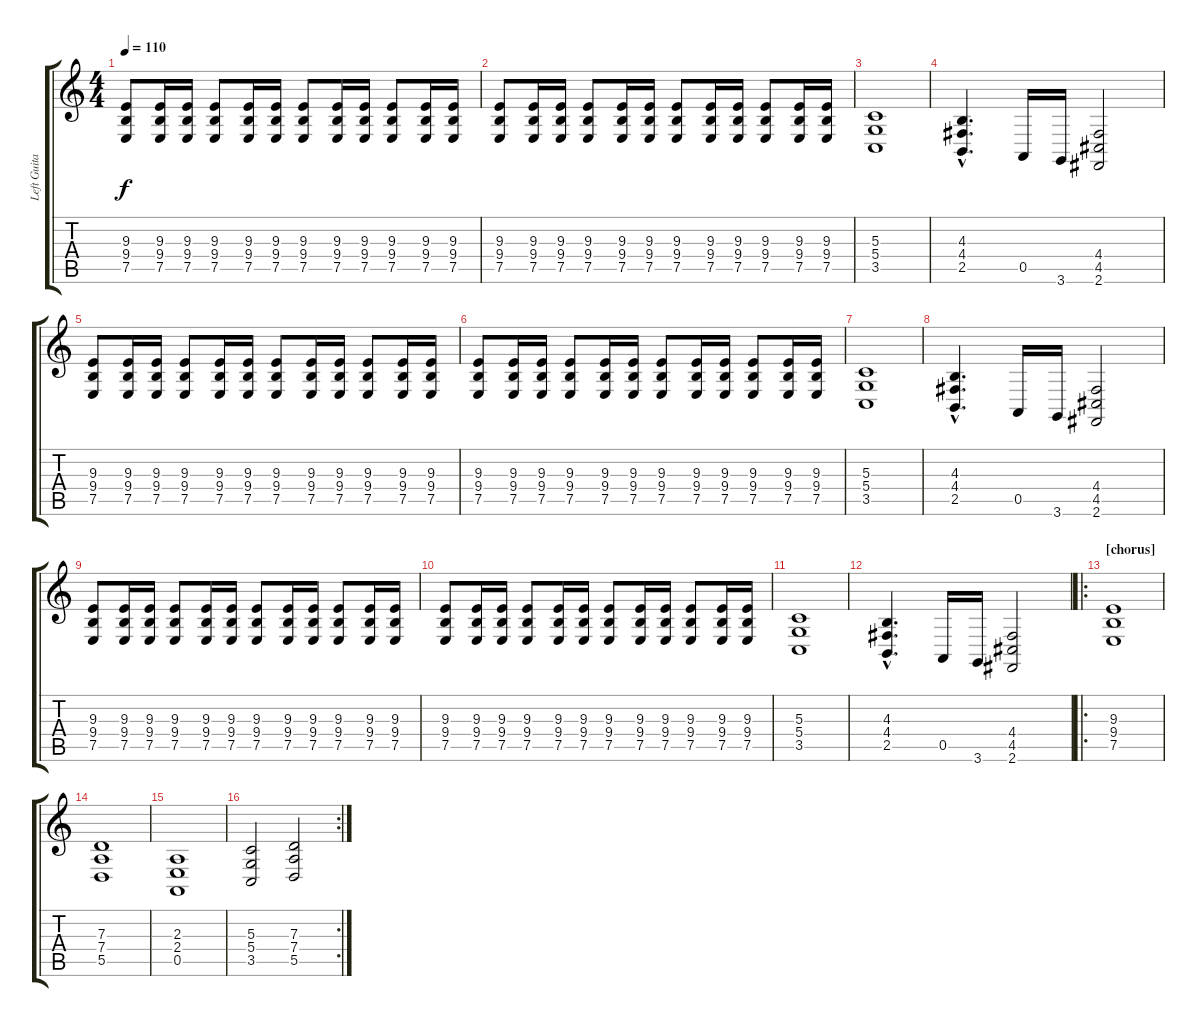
\track ("Left Guitar Synth" "Left Guita") {instrument pad5bowed}
\staff {score tabs}
\tuning (E4 B3 G3 D3 A2 E2) {hide}
\ts (4 4)
\tempo 110
\clef g2
\ks c
(9.3 9.4 7.5).8{dy f} (9.3 9.4 7.5).16 (9.3 9.4 7.5).16 (9.3 9.4 7.5).8 (9.3 9.4 7.5).16 (9.3 9.4 7.5).16 (9.3 9.4 7.5).8 (9.3 9.4 7.5).16 (9.3 9.4 7.5).16 (9.3 9.4 7.5).8 (9.3 9.4 7.5).16 (9.3 9.4 7.5).16 |
(9.3 9.4 7.5).8 (9.3 9.4 7.5).16 (9.3 9.4 7.5).16 (9.3 9.4 7.5).8 (9.3 9.4 7.5).16 (9.3 9.4 7.5).16 (9.3 9.4 7.5).8 (9.3 9.4 7.5).16 (9.3 9.4 7.5).16 (9.3 9.4 7.5).8 (9.3 9.4 7.5).16 (9.3 9.4 7.5).16 |
(5.3 5.4 3.5).1 |
(4.3{hac} 4.4{hac} 2.5{hac}).4{d} 0.5.16 3.6.16 (4.4 4.5 2.6).2 |
(9.3 9.4 7.5).8 (9.3 9.4 7.5).16 (9.3 9.4 7.5).16 (9.3 9.4 7.5).8 (9.3 9.4 7.5).16 (9.3 9.4 7.5).16 (9.3 9.4 7.5).8 (9.3 9.4 7.5).16 (9.3 9.4 7.5).16 (9.3 9.4 7.5).8 (9.3 9.4 7.5).16 (9.3 9.4 7.5).16 |
(9.3 9.4 7.5).8 (9.3 9.4 7.5).16 (9.3 9.4 7.5).16 (9.3 9.4 7.5).8 (9.3 9.4 7.5).16 (9.3 9.4 7.5).16 (9.3 9.4 7.5).8 (9.3 9.4 7.5).16 (9.3 9.4 7.5).16 (9.3 9.4 7.5).8 (9.3 9.4 7.5).16 (9.3 9.4 7.5).16 |
(5.3 5.4 3.5).1 |
(4.3{hac} 4.4{hac} 2.5{hac}).4{d} 0.5.16 3.6.16 (4.4 4.5 2.6).2 |
(9.3 9.4 7.5).8 (9.3 9.4 7.5).16 (9.3 9.4 7.5).16 (9.3 9.4 7.5).8 (9.3 9.4 7.5).16 (9.3 9.4 7.5).16 (9.3 9.4 7.5).8 (9.3 9.4 7.5).16 (9.3 9.4 7.5).16 (9.3 9.4 7.5).8 (9.3 9.4 7.5).16 (9.3 9.4 7.5).16 |
(9.3 9.4 7.5).8 (9.3 9.4 7.5).16 (9.3 9.4 7.5).16 (9.3 9.4 7.5).8 (9.3 9.4 7.5).16 (9.3 9.4 7.5).16 (9.3 9.4 7.5).8 (9.3 9.4 7.5).16 (9.3 9.4 7.5).16 (9.3 9.4 7.5).8 (9.3 9.4 7.5).16 (9.3 9.4 7.5).16 |
(5.3 5.4 3.5).1 |
(4.3{hac} 4.4{hac} 2.5{hac}).4{d} 0.5.16 3.6.16 (4.4 4.5 2.6).2 |
\ro
\section ("" "[chorus]")
(9.3 9.4 7.5).1 |
(7.3 7.4 5.5).1 |
(2.3 2.4 0.5).1 |
\rc 2
(5.3 5.4 3.5).2 (7.3 7.4 5.5).2
